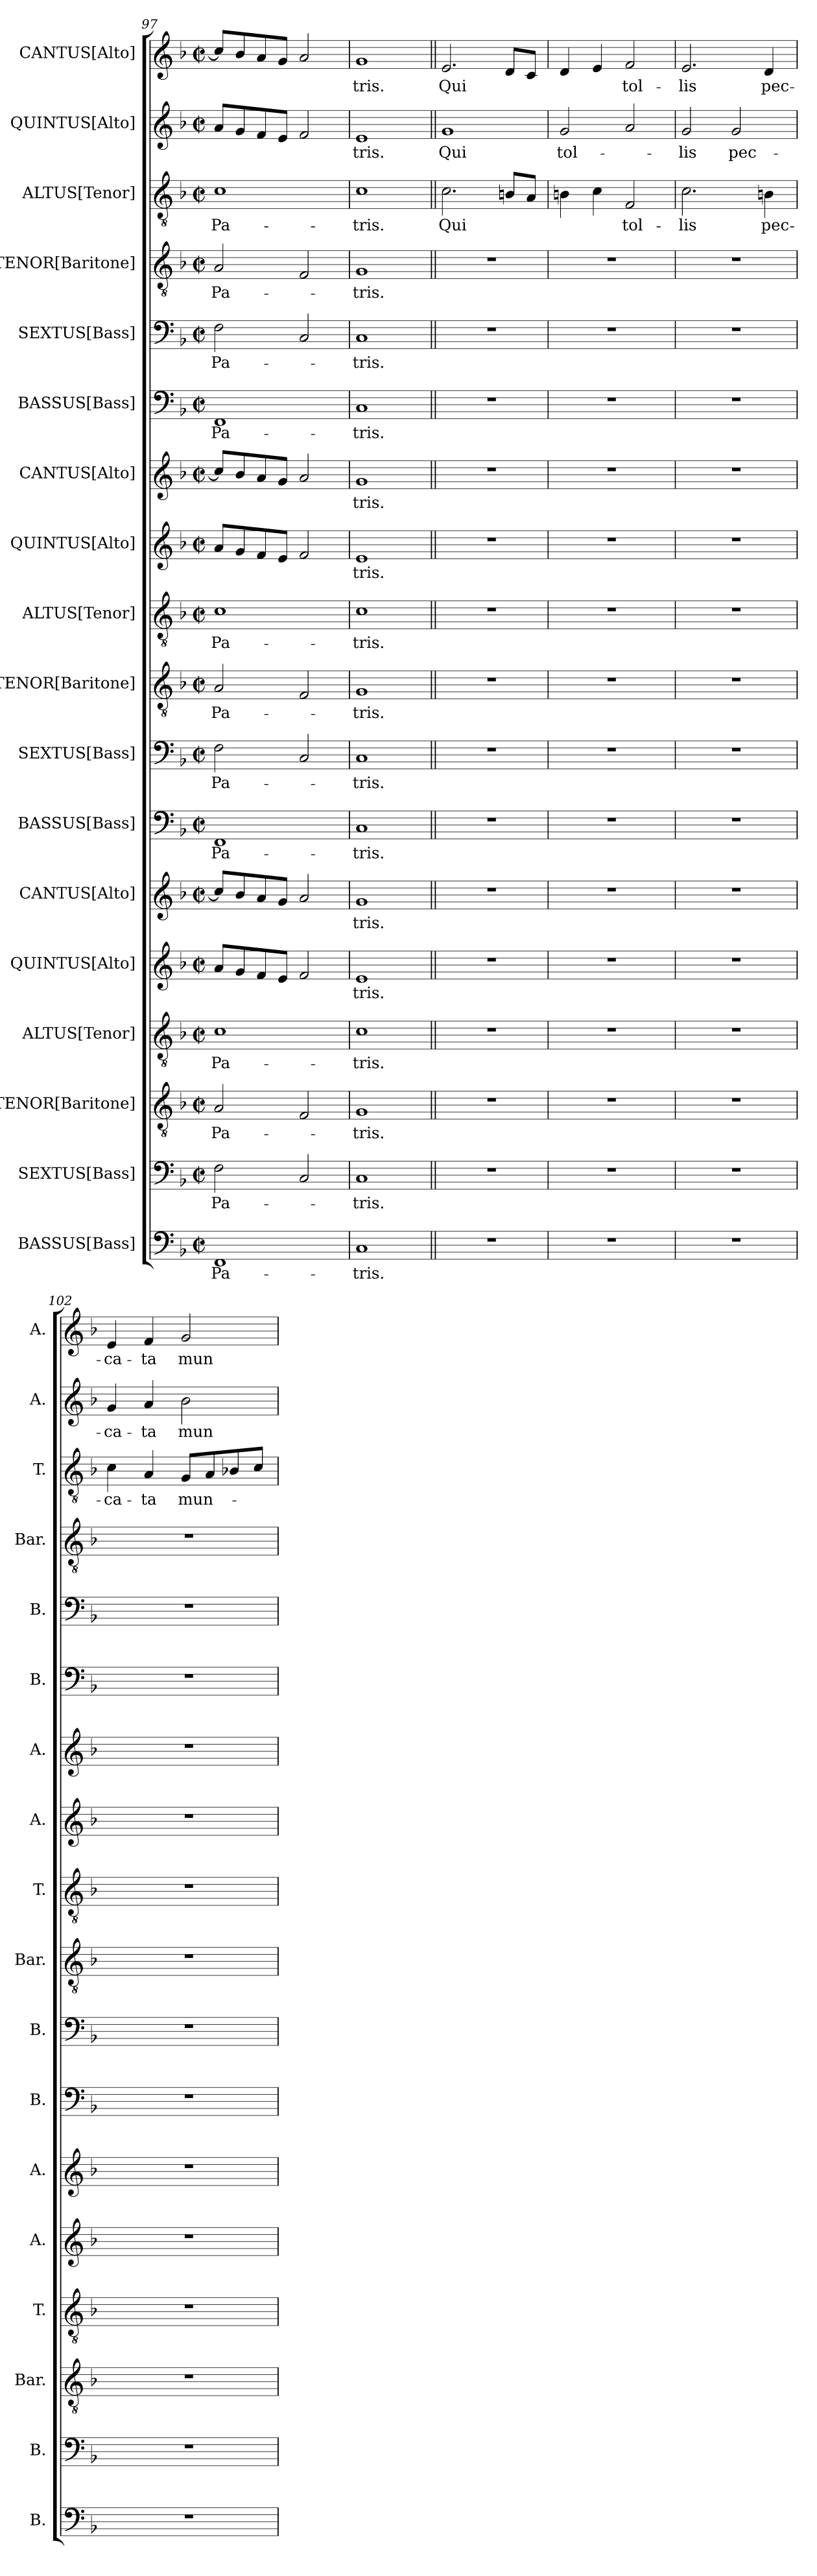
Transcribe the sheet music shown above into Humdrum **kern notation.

**kern	**text	**kern	**text	**kern	**text	**kern	**text	**kern	**text	**kern	**text	**kern	**text	**kern	**text	**kern	**text	**kern	**text	**kern	**text	**kern	**text	**kern	**text	**kern	**text	**kern	**text	**kern	**text	**kern	**text	**kern	**text
*part18	*part18	*part17	*part17	*part16	*part16	*part15	*part15	*part14	*part14	*part13	*part13	*part12	*part12	*part11	*part11	*part10	*part10	*part9	*part9	*part8	*part8	*part7	*part7	*part6	*part6	*part5	*part5	*part4	*part4	*part3	*part3	*part2	*part2	*part1	*part1
*staff18	*staff18	*staff17	*staff17	*staff16	*staff16	*staff15	*staff15	*staff14	*staff14	*staff13	*staff13	*staff12	*staff12	*staff11	*staff11	*staff10	*staff10	*staff9	*staff9	*staff8	*staff8	*staff7	*staff7	*staff6	*staff6	*staff5	*staff5	*staff4	*staff4	*staff3	*staff3	*staff2	*staff2	*staff1	*staff1
*I"BASSUS[Bass]	*	*I"SEXTUS[Bass]	*	*I"TENOR[Baritone]	*	*I"ALTUS[Tenor]	*	*I"QUINTUS[Alto]	*	*I"CANTUS[Alto]	*	*I"BASSUS[Bass]	*	*I"SEXTUS[Bass]	*	*I"TENOR[Baritone]	*	*I"ALTUS[Tenor]	*	*I"QUINTUS[Alto]	*	*I"CANTUS[Alto]	*	*I"BASSUS[Bass]	*	*I"SEXTUS[Bass]	*	*I"TENOR[Baritone]	*	*I"ALTUS[Tenor]	*	*I"QUINTUS[Alto]	*	*I"CANTUS[Alto]	*
*I'B.	*	*I'B.	*	*I'Bar.	*	*I'T.	*	*I'A.	*	*I'A.	*	*I'B.	*	*I'B.	*	*I'Bar.	*	*I'T.	*	*I'A.	*	*I'A.	*	*I'B.	*	*I'B.	*	*I'Bar.	*	*I'T.	*	*I'A.	*	*I'A.	*
*clefF4	*	*clefF4	*	*clefGv2	*	*clefGv2	*	*clefG2	*	*clefG2	*	*clefF4	*	*clefF4	*	*clefGv2	*	*clefGv2	*	*clefG2	*	*clefG2	*	*clefF4	*	*clefF4	*	*clefGv2	*	*clefGv2	*	*clefG2	*	*clefG2	*
*	*	*	*	*ITrd7c12	*	*ITrd7c12	*	*	*	*	*	*	*	*	*	*ITrd7c12	*	*ITrd7c12	*	*	*	*	*	*	*	*	*	*ITrd7c12	*	*ITrd7c12	*	*	*	*	*
*k[b-]	*	*k[b-]	*	*k[b-]	*	*k[b-]	*	*k[b-]	*	*k[b-]	*	*k[b-]	*	*k[b-]	*	*k[b-]	*	*k[b-]	*	*k[b-]	*	*k[b-]	*	*k[b-]	*	*k[b-]	*	*k[b-]	*	*k[b-]	*	*k[b-]	*	*k[b-]	*
*F:	*	*F:	*	*F:	*	*F:	*	*F:	*	*F:	*	*F:	*	*F:	*	*F:	*	*F:	*	*F:	*	*F:	*	*F:	*	*F:	*	*F:	*	*F:	*	*F:	*	*F:	*
*M2/2	*	*M2/2	*	*M2/2	*	*M2/2	*	*M2/2	*	*M2/2	*	*M2/2	*	*M2/2	*	*M2/2	*	*M2/2	*	*M2/2	*	*M2/2	*	*M2/2	*	*M2/2	*	*M2/2	*	*M2/2	*	*M2/2	*	*M2/2	*
*met(c|)	*	*met(c|)	*	*met(c|)	*	*met(c|)	*	*met(c|)	*	*met(c|)	*	*met(c|)	*	*met(c|)	*	*met(c|)	*	*met(c|)	*	*met(c|)	*	*met(c|)	*	*met(c|)	*	*met(c|)	*	*met(c|)	*	*met(c|)	*	*met(c|)	*	*met(c|)	*
=97	=97	=97	=97	=97	=97	=97	=97	=97	=97	=97	=97	=97	=97	=97	=97	=97	=97	=97	=97	=97	=97	=97	=97	=97	=97	=97	=97	=97	=97	=97	=97	=97	=97	=97	=97
!	!LO:LY:b	!	!LO:LY:b	!	!LO:LY:b	!	!LO:LY:b	!	!	!	!	!	!LO:LY:b	!	!LO:LY:b	!	!LO:LY:b	!	!LO:LY:b	!	!	!	!	!	!LO:LY:b	!	!LO:LY:b	!	!LO:LY:b	!	!LO:LY:b	!	!	!	!
1FF	Pa-	2F\	Pa-	2AA/	Pa-	1C	Pa-	8a/L	.	8cc/L]	.	1FF	Pa-	2F\	Pa-	2AA/	Pa-	1C	Pa-	8a/L	.	8cc/L]	.	1FF	Pa-	2F\	Pa-	2AA/	Pa-	1C	Pa-	8a/L	.	8cc/L]	.
.	.	.	.	.	.	.	.	8g/	.	8b-/	.	.	.	.	.	.	.	.	.	8g/	.	8b-/	.	.	.	.	.	.	.	.	.	8g/	.	8b-/	.
.	.	.	.	.	.	.	.	8f/	.	8a/	.	.	.	.	.	.	.	.	.	8f/	.	8a/	.	.	.	.	.	.	.	.	.	8f/	.	8a/	.
.	.	.	.	.	.	.	.	8e/J	.	8g/J	.	.	.	.	.	.	.	.	.	8e/J	.	8g/J	.	.	.	.	.	.	.	.	.	8e/J	.	8g/J	.
.	.	2C/	.	2FF/	.	.	.	2f/	.	2a/	.	.	.	2C/	.	2FF/	.	.	.	2f/	.	2a/	.	.	.	2C/	.	2FF/	.	.	.	2f/	.	2a/	.
=98	=98	=98	=98	=98	=98	=98	=98	=98	=98	=98	=98	=98	=98	=98	=98	=98	=98	=98	=98	=98	=98	=98	=98	=98	=98	=98	=98	=98	=98	=98	=98	=98	=98	=98	=98
!	!LO:LY:b	!	!LO:LY:b	!	!LO:LY:b	!	!LO:LY:b	!	!LO:LY:b	!	!LO:LY:b	!	!LO:LY:b	!	!LO:LY:b	!	!LO:LY:b	!	!LO:LY:b	!	!LO:LY:b	!	!LO:LY:b	!	!LO:LY:b	!	!LO:LY:b	!	!LO:LY:b	!	!LO:LY:b	!	!LO:LY:b	!	!LO:LY:b
1C	-tris.	1C	-tris.	1GG	-tris.	1C	-tris.	1e	-tris.	1g	-tris.	1C	-tris.	1C	-tris.	1GG	-tris.	1C	-tris.	1e	-tris.	1g	-tris.	1C	-tris.	1C	-tris.	1GG	-tris.	1C	-tris.	1e	-tris.	1g	-tris.
!!LO:PB:g=z
=99||	=99||	=99||	=99||	=99||	=99||	=99||	=99||	=99||	=99||	=99||	=99||	=99||	=99||	=99||	=99||	=99||	=99||	=99||	=99||	=99||	=99||	=99||	=99||	=99||	=99||	=99||	=99||	=99||	=99||	=99||	=99||	=99||	=99||	=99||	=99||
!	!	!	!	!	!	!	!	!	!	!	!	!	!	!	!	!	!	!	!	!	!	!	!	!	!	!	!	!	!	!	!LO:LY:b	!	!LO:LY:b	!	!LO:LY:b
1r	.	1r	.	1r	.	1r	.	1r	.	1r	.	1r	.	1r	.	1r	.	1r	.	1r	.	1r	.	1r	.	1r	.	1r	.	2.C\	Qui	1g	Qui	2.e/	Qui
.	.	.	.	.	.	.	.	.	.	.	.	.	.	.	.	.	.	.	.	.	.	.	.	.	.	.	.	.	.	8BBn/L	.	.	.	8d/L	.
.	.	.	.	.	.	.	.	.	.	.	.	.	.	.	.	.	.	.	.	.	.	.	.	.	.	.	.	.	.	8AA/J	.	.	.	8c/J	.
=100	=100	=100	=100	=100	=100	=100	=100	=100	=100	=100	=100	=100	=100	=100	=100	=100	=100	=100	=100	=100	=100	=100	=100	=100	=100	=100	=100	=100	=100	=100	=100	=100	=100	=100	=100
!	!	!	!	!	!	!	!	!	!	!	!	!	!	!	!	!	!	!	!	!	!	!	!	!	!	!	!	!	!	!	!	!	!LO:LY:b	!	!
1r	.	1r	.	1r	.	1r	.	1r	.	1r	.	1r	.	1r	.	1r	.	1r	.	1r	.	1r	.	1r	.	1r	.	1r	.	4BBn\	.	2g/	tol-	4d/	.
.	.	.	.	.	.	.	.	.	.	.	.	.	.	.	.	.	.	.	.	.	.	.	.	.	.	.	.	.	.	4C\	.	.	.	4e/	.
!	!	!	!	!	!	!	!	!	!	!	!	!	!	!	!	!	!	!	!	!	!	!	!	!	!	!	!	!	!	!	!LO:LY:b	!	!	!	!LO:LY:b
.	.	.	.	.	.	.	.	.	.	.	.	.	.	.	.	.	.	.	.	.	.	.	.	.	.	.	.	.	.	2FF/	tol-	2a/	.	2f/	tol-
=101	=101	=101	=101	=101	=101	=101	=101	=101	=101	=101	=101	=101	=101	=101	=101	=101	=101	=101	=101	=101	=101	=101	=101	=101	=101	=101	=101	=101	=101	=101	=101	=101	=101	=101	=101
!	!	!	!	!	!	!	!	!	!	!	!	!	!	!	!	!	!	!	!	!	!	!	!	!	!	!	!	!	!	!	!LO:LY:b	!	!LO:LY:b	!	!LO:LY:b
1r	.	1r	.	1r	.	1r	.	1r	.	1r	.	1r	.	1r	.	1r	.	1r	.	1r	.	1r	.	1r	.	1r	.	1r	.	2.C\	-lis	2g/	-lis	2.e/	-lis
!	!	!	!	!	!	!	!	!	!	!	!	!	!	!	!	!	!	!	!	!	!	!	!	!	!	!	!	!	!	!	!	!	!LO:LY:b	!	!
.	.	.	.	.	.	.	.	.	.	.	.	.	.	.	.	.	.	.	.	.	.	.	.	.	.	.	.	.	.	.	.	2g/	pec-	.	.
!	!	!	!	!	!	!	!	!	!	!	!	!	!	!	!	!	!	!	!	!	!	!	!	!	!	!	!	!	!	!	!LO:LY:b	!	!	!	!LO:LY:b
.	.	.	.	.	.	.	.	.	.	.	.	.	.	.	.	.	.	.	.	.	.	.	.	.	.	.	.	.	.	4BBn\	pec-	.	.	4d/	pec-
=102	=102	=102	=102	=102	=102	=102	=102	=102	=102	=102	=102	=102	=102	=102	=102	=102	=102	=102	=102	=102	=102	=102	=102	=102	=102	=102	=102	=102	=102	=102	=102	=102	=102	=102	=102
!	!	!	!	!	!	!	!	!	!	!	!	!	!	!	!	!	!	!	!	!	!	!	!	!	!	!	!	!	!	!	!LO:LY:b	!	!LO:LY:b	!	!LO:LY:b
1r	.	1r	.	1r	.	1r	.	1r	.	1r	.	1r	.	1r	.	1r	.	1r	.	1r	.	1r	.	1r	.	1r	.	1r	.	4C\	-ca-	4g/	-ca-	4e/	-ca-
!	!	!	!	!	!	!	!	!	!	!	!	!	!	!	!	!	!	!	!	!	!	!	!	!	!	!	!	!	!	!	!LO:LY:b	!	!LO:LY:b	!	!LO:LY:b
.	.	.	.	.	.	.	.	.	.	.	.	.	.	.	.	.	.	.	.	.	.	.	.	.	.	.	.	.	.	4AA/	-ta	4a/	-ta	4f/	-ta
!	!	!	!	!	!	!	!	!	!	!	!	!	!	!	!	!	!	!	!	!	!	!	!	!	!	!	!	!	!	!	!LO:LY:b	!	!LO:LY:b	!	!LO:LY:b
.	.	.	.	.	.	.	.	.	.	.	.	.	.	.	.	.	.	.	.	.	.	.	.	.	.	.	.	.	.	8GG/L	mun-	2b-\	mun-	2g/	mun-
.	.	.	.	.	.	.	.	.	.	.	.	.	.	.	.	.	.	.	.	.	.	.	.	.	.	.	.	.	.	8AA/	.	.	.	.	.
.	.	.	.	.	.	.	.	.	.	.	.	.	.	.	.	.	.	.	.	.	.	.	.	.	.	.	.	.	.	8BB-X/	.	.	.	.	.
.	.	.	.	.	.	.	.	.	.	.	.	.	.	.	.	.	.	.	.	.	.	.	.	.	.	.	.	.	.	8C/J	.	.	.	.	.
=	=	=	=	=	=	=	=	=	=	=	=	=	=	=	=	=	=	=	=	=	=	=	=	=	=	=	=	=	=	=	=	=	=	=	=
*-	*-	*-	*-	*-	*-	*-	*-	*-	*-	*-	*-	*-	*-	*-	*-	*-	*-	*-	*-	*-	*-	*-	*-	*-	*-	*-	*-	*-	*-	*-	*-	*-	*-	*-	*-
